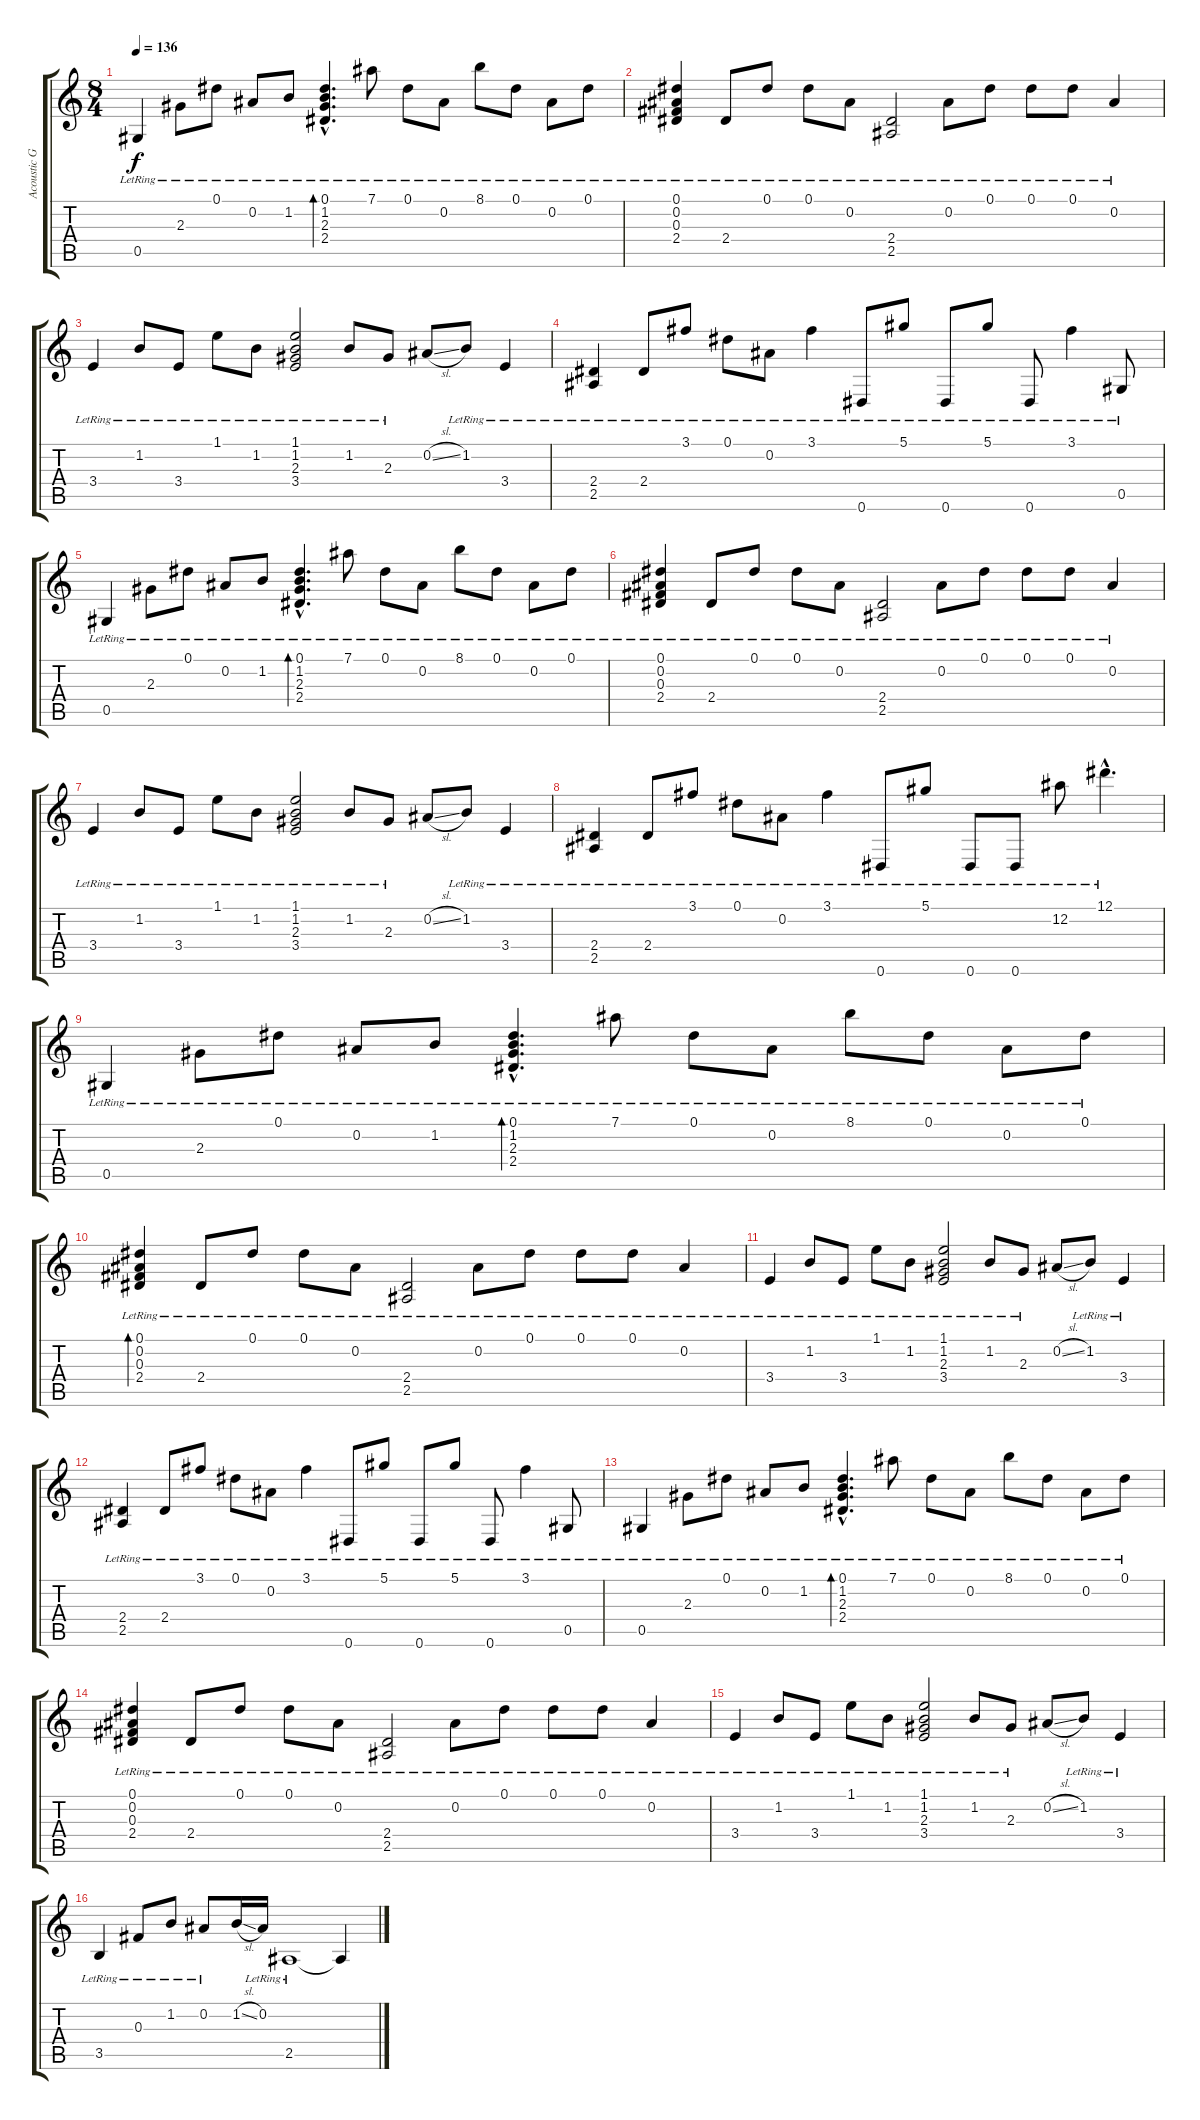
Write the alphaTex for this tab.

\track ("Acoustic Guitar" "Acoustic G") {instrument acousticguitarsteel}
\staff {score tabs}
\tuning (Eb4 Bb3 Gb3 Db3 Ab2 Eb2) {hide}
\ts (8 4)
\tempo 136
\clef g2
\ks c
0.5{lr}.4{dy f instrument acousticguitarsteel} 2.3{lr}.8 0.1{lr}.8 0.2{lr}.8 1.2{lr}.8 (0.1{hac lr} 1.2{hac lr} 2.3{hac lr} 2.4{hac lr}).4{d bd 120} 7.1{lr}.8 0.1{lr}.8 0.2{lr}.8 8.1{lr}.8 0.1{lr}.8 0.2{lr}.8 0.1{lr}.8 |
(0.1{lr} 0.2{lr} 0.3{lr} 2.4{lr}).4 2.4{lr}.8 0.1{lr}.8 0.1{lr}.8 0.2{lr}.8 (2.4{lr} 2.5{lr}).2 0.2{lr}.8 0.1{lr}.8 0.1{lr}.8 0.1{lr}.8 0.2{lr}.4 |
3.4{lr}.4 1.2{lr}.8 3.4{lr}.8 1.1{lr}.8 1.2{lr}.8 (1.1{lr} 1.2{lr} 2.3{lr} 3.4{lr}).2 1.2{lr}.8 2.3{lr}.8 0.2{sl}.8 1.2{lr}.8 3.4{lr}.4 |
(2.4{lr} 2.5{lr}).4 2.4{lr}.8 3.1{lr}.8 0.1{lr}.8 0.2{lr}.8 3.1{lr}.4 0.6{lr}.8 5.1{lr}.8 0.6{lr}.8 5.1{lr}.8 0.6{lr}.8 3.1{lr}.4 0.5{lr}.8 |
0.5{lr}.4 2.3{lr}.8 0.1{lr}.8 0.2{lr}.8 1.2{lr}.8 (0.1{hac lr} 1.2{hac lr} 2.3{hac lr} 2.4{hac lr}).4{d bd 120} 7.1{lr}.8 0.1{lr}.8 0.2{lr}.8 8.1{lr}.8 0.1{lr}.8 0.2{lr}.8 0.1{lr}.8 |
(0.1{lr} 0.2{lr} 0.3{lr} 2.4{lr}).4 2.4{lr}.8 0.1{lr}.8 0.1{lr}.8 0.2{lr}.8 (2.4{lr} 2.5{lr}).2 0.2{lr}.8 0.1{lr}.8 0.1{lr}.8 0.1{lr}.8 0.2{lr}.4 |
3.4{lr}.4 1.2{lr}.8 3.4{lr}.8 1.1{lr}.8 1.2{lr}.8 (1.1{lr} 1.2{lr} 2.3{lr} 3.4{lr}).2 1.2{lr}.8 2.3{lr}.8 0.2{sl}.8 1.2{lr}.8 3.4{lr}.4 |
(2.4{lr} 2.5{lr}).4 2.4{lr}.8 3.1{lr}.8 0.1{lr}.8 0.2{lr}.8 3.1{lr}.4 0.6{lr}.8 5.1{lr}.8 0.6{lr}.8 0.6{lr}.8 12.2{lr}.8 12.1{hac lr}.4{d} |
0.5{lr}.4 2.3{lr}.8 0.1{lr}.8 0.2{lr}.8 1.2{lr}.8 (0.1{hac lr} 1.2{hac lr} 2.3{hac lr} 2.4{hac lr}).4{d bd 120} 7.1{lr}.8 0.1{lr}.8 0.2{lr}.8 8.1{lr}.8 0.1{lr}.8 0.2{lr}.8 0.1{lr}.8 |
(0.1{lr} 0.2{lr} 0.3{lr} 2.4{lr}).4{bd 60} 2.4{lr}.8 0.1{lr}.8 0.1{lr}.8 0.2{lr}.8 (2.4{lr} 2.5{lr}).2 0.2{lr}.8 0.1{lr}.8 0.1{lr}.8 0.1{lr}.8 0.2{lr}.4 |
3.4{lr}.4 1.2{lr}.8 3.4{lr}.8 1.1{lr}.8 1.2{lr}.8 (1.1{lr} 1.2{lr} 2.3{lr} 3.4{lr}).2 1.2{lr}.8 2.3{lr}.8 0.2{sl}.8 1.2{lr}.8 3.4{lr}.4 |
(2.4{lr} 2.5{lr}).4 2.4{lr}.8 3.1{lr}.8 0.1{lr}.8 0.2{lr}.8 3.1{lr}.4 0.6{lr}.8 5.1{lr}.8 0.6{lr}.8 5.1{lr}.8 0.6{lr}.8 3.1{lr}.4 0.5{lr}.8 |
0.5{lr}.4 2.3{lr}.8 0.1{lr}.8 0.2{lr}.8 1.2{lr}.8 (0.1{hac lr} 1.2{hac lr} 2.3{hac lr} 2.4{hac lr}).4{d bd 120} 7.1{lr}.8 0.1{lr}.8 0.2{lr}.8 8.1{lr}.8 0.1{lr}.8 0.2{lr}.8 0.1{lr}.8 |
(0.1{lr} 0.2{lr} 0.3{lr} 2.4{lr}).4 2.4{lr}.8 0.1{lr}.8 0.1{lr}.8 0.2{lr}.8 (2.4{lr} 2.5{lr}).2 0.2{lr}.8 0.1{lr}.8 0.1{lr}.8 0.1{lr}.8 0.2{lr}.4 |
3.4{lr}.4 1.2{lr}.8 3.4{lr}.8 1.1{lr}.8 1.2{lr}.8 (1.1{lr} 1.2{lr} 2.3{lr} 3.4{lr}).2 1.2{lr}.8 2.3{lr}.8 0.2{sl}.8 1.2{lr}.8 3.4{lr}.4 |
3.5{lr}.4 0.3{lr}.8 1.2{lr}.8 0.2{lr}.8 1.2{sl}.16 0.2{lr}.16 2.5{lr}.1 2.5{t}.4
